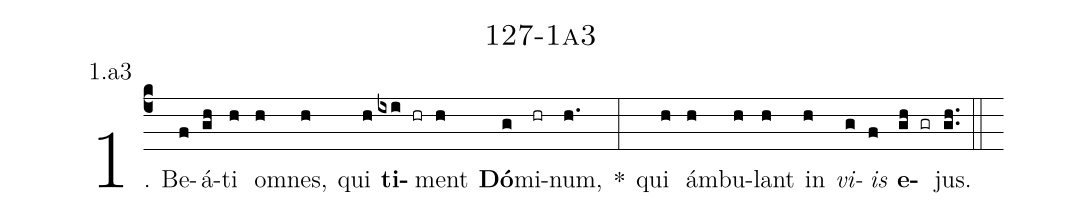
name: 127-1a3;
annotation: 1.a3;
%%
(c4)1. Be(f)á(gh)ti(h) om(h)nes,(h) qui(h) <b>ti</b>(ixi hr)ment(h) <b>Dó</b>(g)mi(hr)num,(h.) *(:) qui(h) ám(h)bu(h)lant(h) in(h) <i>vi</i>(g)<i>is</i>(f) <b>e</b>(gh gr)jus.(gh..) (::)
